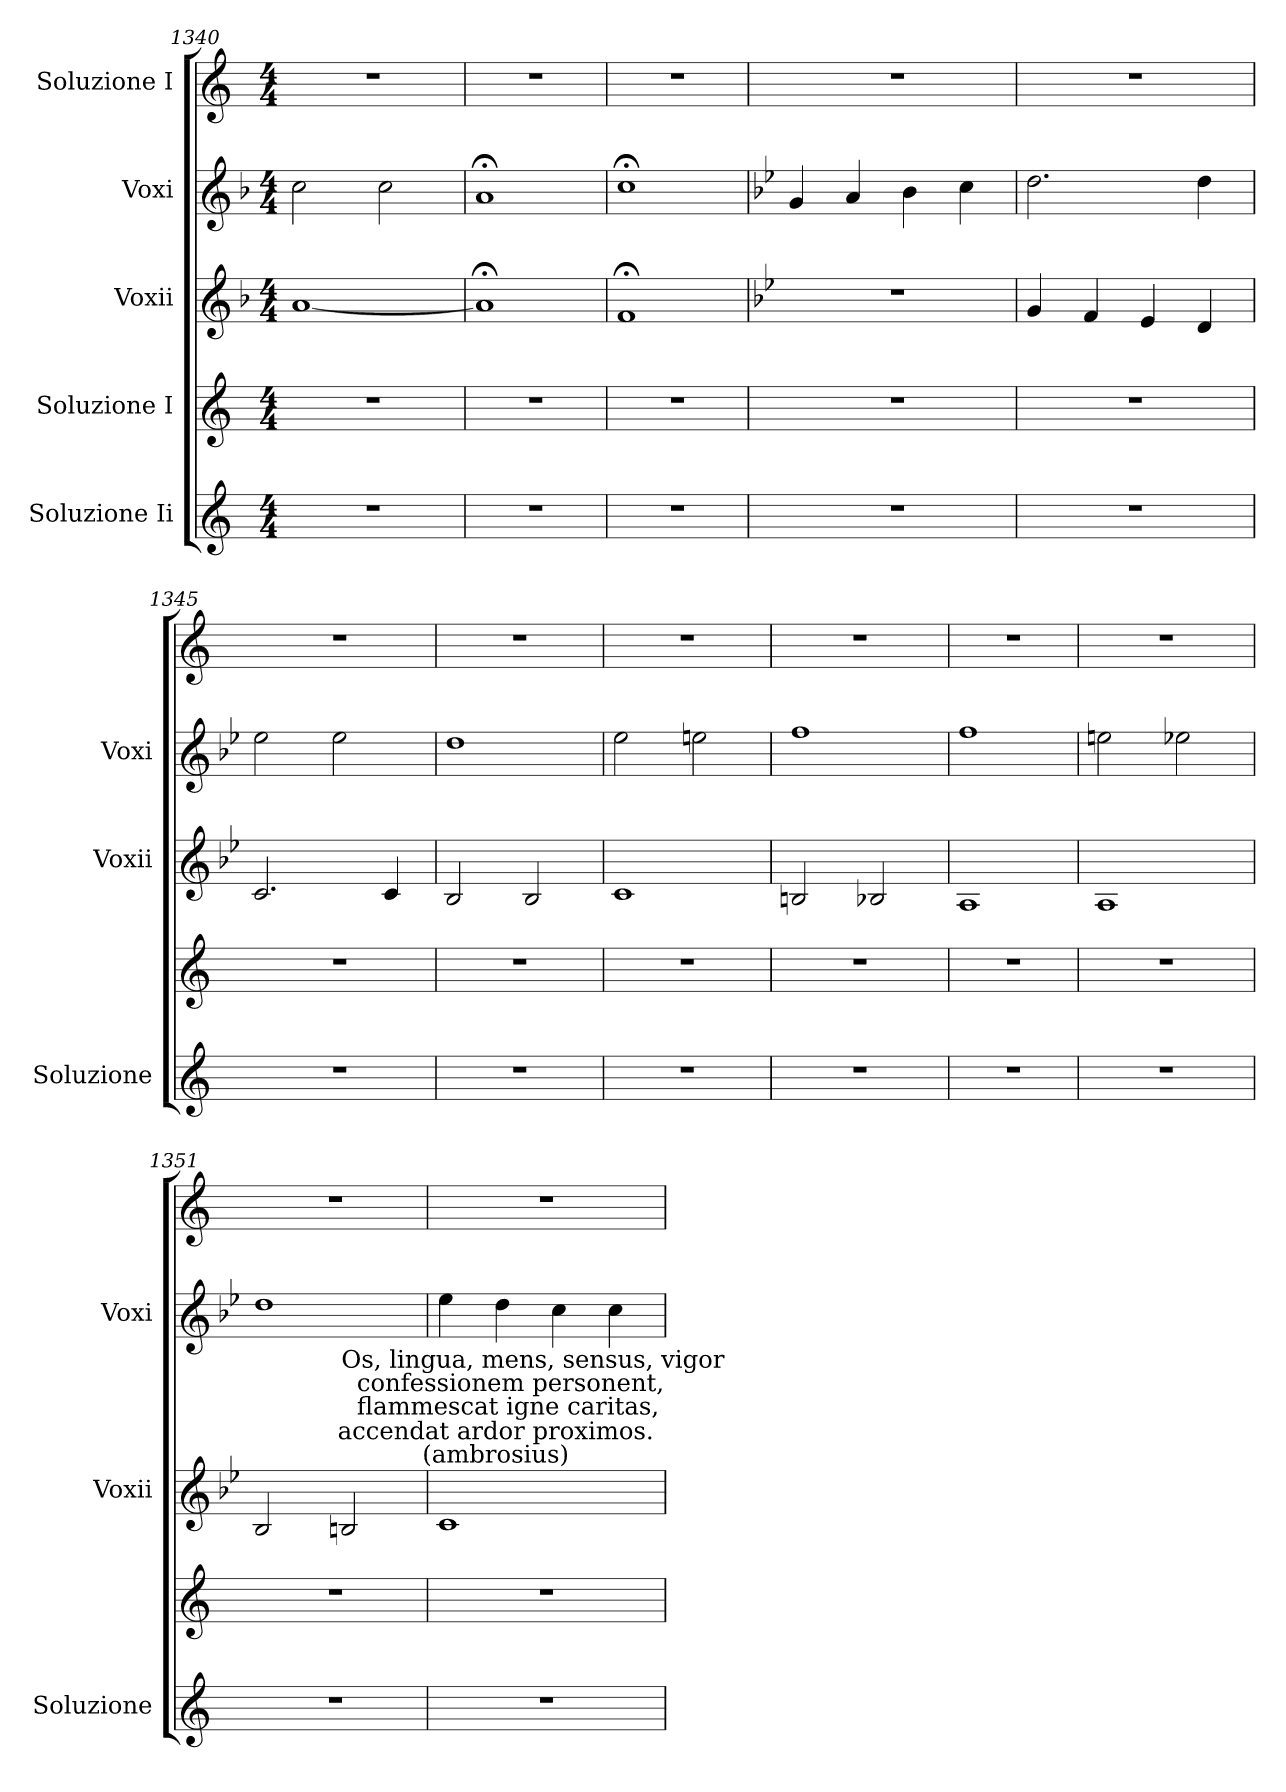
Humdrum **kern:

**kern	**kern	**kern	**kern	**kern
*part5	*part4	*part3	*part2	*part1
*staff5	*staff4	*staff3	*staff2	*staff1
*I"Soluzione Ii	*I"Soluzione I	*I"Voxii	*I"Voxi	*I"Soluzione I
*I'Soluzione	*	*I'Voxii	*I'Voxi	*
*clefG2	*clefG2	*clefG2	*clefG2	*clefG2
*k[]	*k[]	*k[b-]	*k[b-]	*k[]
*C:	*C:	*F:	*F:	*C:
*M4/4	*M4/4	*M4/4	*M4/4	*M4/4
=1340	=1340	=1340	=1340	=1340
1r	1r	[<1a	2cc\	1r
.	.	.	2cc\	.
=1341	=1341	=1341	=1341	=1341
1r	1r	1a;]	1a;	1r
=1342	=1342	=1342	=1342	=1342
1r	1r	1f;	1cc;<	1r
!!LO:LB:g=z
=1343	=1343	=1343	=1343	=1343
*	*	*k[b-e-]	*k[b-e-]	*
*	*	*B-:	*B-:	*
1r	1r	1r	4g/	1r
.	.	.	4a/	.
.	.	.	4b-\	.
.	.	.	4cc\	.
=1344	=1344	=1344	=1344	=1344
1r	1r	4g/	2.dd\	1r
.	.	4f/	.	.
.	.	4e-/	.	.
.	.	4d/	4dd\	.
=1345	=1345	=1345	=1345	=1345
1r	1r	2.c/	2ee-\	1r
.	.	.	2ee-\	.
.	.	4c/	.	.
=1346	=1346	=1346	=1346	=1346
1r	1r	2B-/	1dd	1r
.	.	2B-/	.	.
=1347	=1347	=1347	=1347	=1347
1r	1r	1c	2ee-\	1r
.	.	.	2een\	.
=1348	=1348	=1348	=1348	=1348
1r	1r	2Bn/	1ff	1r
.	.	2B-X/	.	.
=1349	=1349	=1349	=1349	=1349
1r	1r	1A	1ff	1r
!!LO:PB:g=z
=1350	=1350	=1350	=1350	=1350
1r	1r	1A	2een\	1r
.	.	.	2ee-X\	.
=1351	=1351	=1351	=1351	=1351
*	*	*	*^	*
1r	1r	2B-/	1dd	2ryy	1r
!	!	!	!	!LO:TX:b:t=Os, lingua, mens, sensus, vigor\n    confessionem personent,\n    flammescat igne caritas,	!
.	.	2Bn/	.	2ryy	.
*	*	*	*v	*v	*
=1352	=1352	=1352	=1352	=1352
*	*	*^	*	*
1r	1r	1c	4ryy	4ee-\	1r
!	!	!	!LO:TX:a:cj:t=accendat ardor proximos.\n(ambrosius)	!	!
.	.	.	2.ryy	4dd\	.
.	.	.	.	4cc\	.
.	.	.	.	4cc\	.
*	*	*v	*v	*	*
=	=	=	=	=
*-	*-	*-	*-	*-
